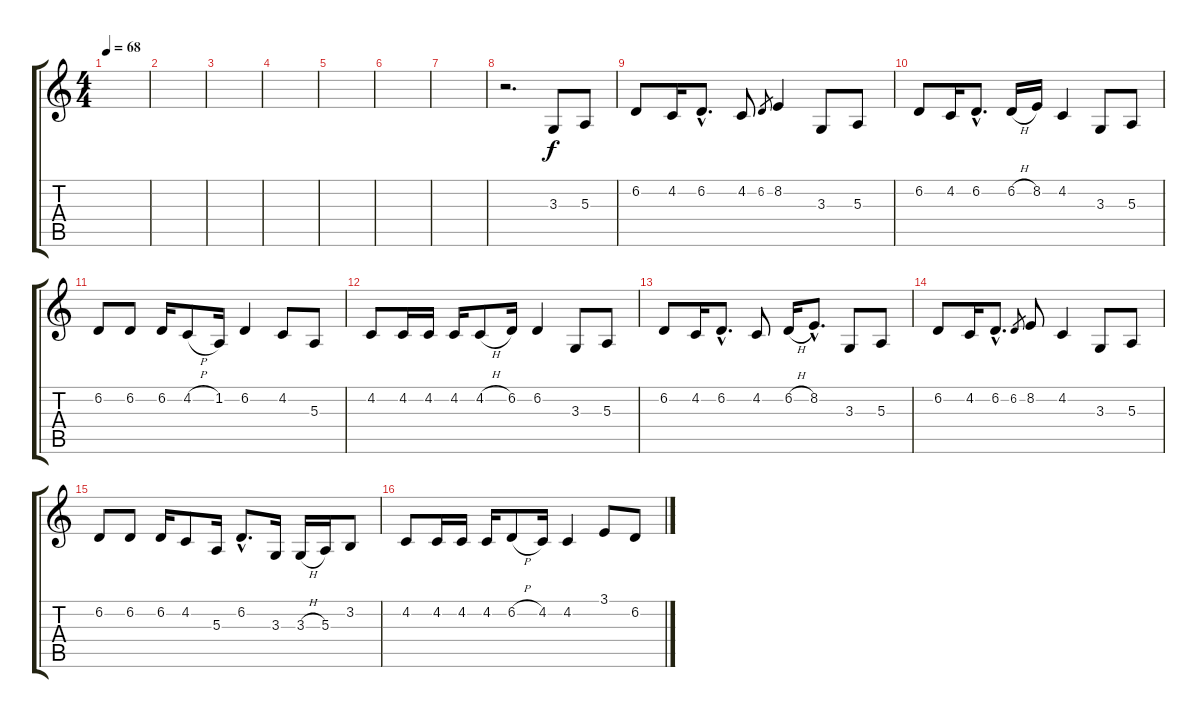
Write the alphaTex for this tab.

\track "" {instrument flute}
\staff {score tabs}
\tuning (Db4 Ab3 E3 B2 Gb2 Db2) {hide}
\ts (4 4)
\tempo 68
\clef g2
\ks c
|
|
|
|
|
|
|
r.2{d} 3.3.8{txt ""} 5.3.8{txt ""} |
6.2.8{txt ""} 4.2.16{txt ""} 6.2{hac}.8{d txt ""} 4.2.8{txt ""} 6.2.8{gr} 8.2.4{txt ""} 3.3.8{txt ""} 5.3.8{txt ""} |
6.2.8{txt ""} 4.2.16{txt ""} 6.2{hac}.8{d txt ""} 6.2{h}.16{txt ""} 8.2.16 4.2.4{txt ""} 3.3.8{txt ""} 5.3.8{txt ""} |
6.2.8{txt ""} 6.2.8{txt ""} 6.2.16{txt ""} 4.2{h}.8{txt ""} 1.2.16 6.2.4{txt ""} 4.2.8{txt ""} 5.3.8{txt ""} |
4.2.8{txt ""} 4.2.16{txt ""} 4.2.16{txt ""} 4.2.16{txt ""} 4.2{h}.8{txt ""} 6.2.16 6.2.4{txt ""} 3.3.8{txt ""} 5.3.8{txt ""} |
6.2.8{txt ""} 4.2.16{txt ""} 6.2{hac}.8{d txt ""} 4.2.8{txt ""} 6.2{h}.16{txt ""} 8.2{hac}.8{d} 3.3.8{txt ""} 5.3.8{txt ""} |
6.2.8{txt ""} 4.2.16{txt ""} 6.2{hac}.8{d txt ""} 6.2.8{gr} 8.2.8{txt ""} 4.2.4{txt ""} 3.3.8{txt ""} 5.3.8{txt ""} |
6.2.8{txt ""} 6.2.8{txt ""} 6.2.16{txt ""} 4.2.8{txt ""} 5.3.16{txt ""} 6.2{hac}.8{d txt ""} 3.3.16{txt ""} 3.3{h}.16{txt ""} 5.3.16 3.2.8{txt ""} |
4.2.8{txt ""} 4.2.16{txt ""} 4.2.16{txt ""} 4.2.16{txt ""} 6.2{h}.8{txt ""} 4.2.16 4.2.4{txt ""} 3.1.8{txt ""} 6.2.8{txt ""}
